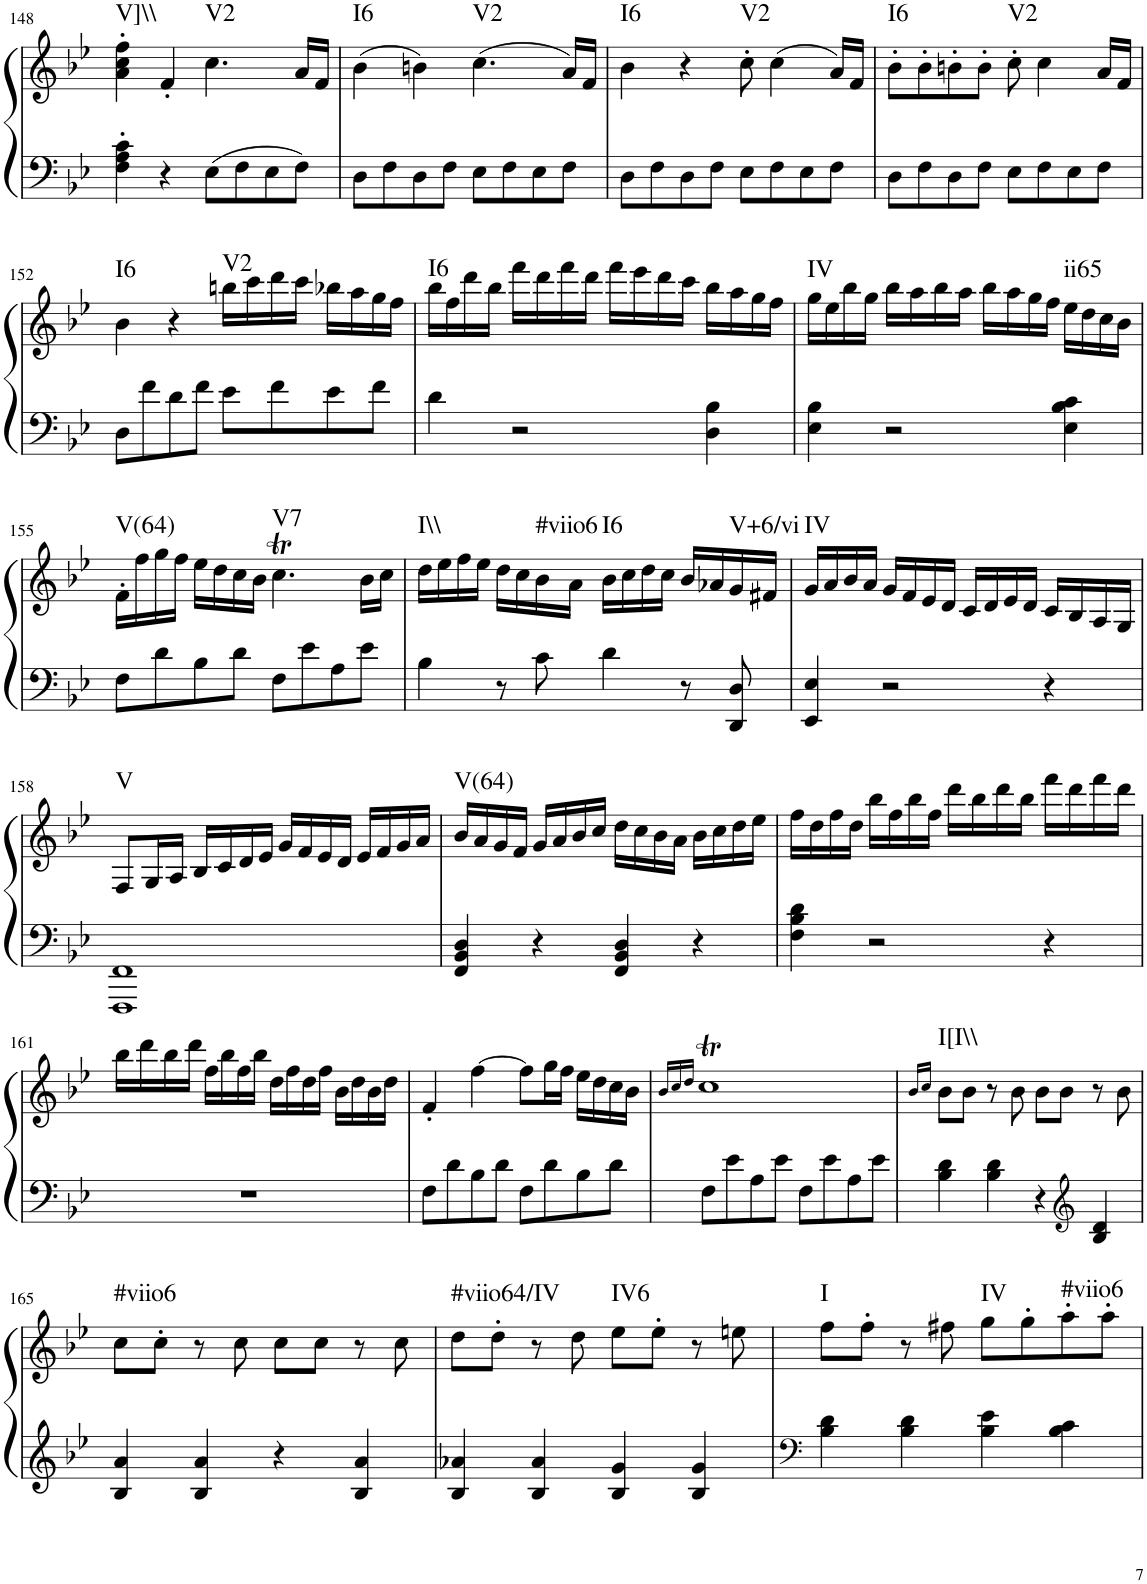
**kern	**kern	**harte
*part1	*part1	*part1
*staff2	*staff1	*
*I"Piano, Piano right	*	*
*I'Pno.	*	*
!!LO:PB:g=z
*clefF4	*clefG2	*
*k[b-e-]	*k[b-e-]	*
*M2/2	*M2/2	*
*met(c|)	*met(c|)	*
=148	=148	=148
!	!	!LO:H:kt=V]\\
4F\' 4A\' 4c\'	4a\' 4cc\' 4ff\'	N
4r	4f'/	.
!	!	!LO:H:kt=V2
8E-\L	4.cc\	N
8F\	.	.
8E-\	.	.
8F\J	16a/LL	.
.	16f/JJ	.
=149	=149	=149
!	!	!LO:H:kt=I6
8D\L	(4b-\	N
8F\	.	.
8D\	4bn\)	.
8F\J	.	.
!	!	!LO:H:kt=V2
8E-\L	(4.cc\	N
8F\	.	.
8E-\	.	.
8F\J	16a/LL)	.
.	16f/JJ	.
=150	=150	=150
!	!	!LO:H:kt=I6
8D\L	4b-\	N
8F\	.	.
8D\	4r	.
8F\J	.	.
!	!	!LO:H:kt=V2
8E-\L	8cc'\	N
8F\	(4cc\	.
8E-\	.	.
8F\J	16a/LL)	.
.	16f/JJ	.
=151	=151	=151
!	!	!LO:H:kt=I6
8D\L	8b-'\L	N
8F\	8b-'\	.
8D\	8bn'\	.
8F\J	8b'\J	.
!	!	!LO:H:kt=V2
8E-\L	8cc'\	N
8F\	4cc\	.
8E-\	.	.
8F\J	16a/LL	.
.	16f/JJ	.
!!LO:LB:g=z
=152	=152	=152
!	!	!LO:H:kt=I6
8D\L	4b-\	N
8f\	.	.
8d\	4r	.
8f\J	.	.
!	!	!LO:H:kt=V2
8e-\L	16bbn\LL	N
.	16ccc\	.
8f\	16ddd\	.
.	16ccc\JJ	.
8e-\	16bb-X\LL	.
.	16aa\	.
8f\J	16gg\	.
.	16ff\JJ	.
=153	=153	=153
!	!	!LO:H:kt=I6
4d\	16bb-\LL	N
.	16ff\	.
.	16ddd\	.
.	16bb-\JJ	.
2r	16fff\LL	.
.	16ddd\	.
.	16fff\	.
.	16ddd\JJ	.
.	16fff\LL	.
.	16eee-\	.
.	16ddd\	.
.	16ccc\JJ	.
4D\ 4B-\	16bb-\LL	.
.	16aa\	.
.	16gg\	.
.	16ff\JJ	.
=154	=154	=154
!	!	!LO:H:kt=IV
4E-\ 4B-\	16gg\LL	N
.	16ee-\	.
.	16bb-\	.
.	16gg\JJ	.
2r	16bb-\LL	.
.	16aa\	.
.	16bb-\	.
.	16aa\JJ	.
.	16bb-\LL	.
.	16aa\	.
.	16gg\	.
.	16ff\JJ	.
!	!	!LO:H:kt=ii65
4E-\ 4B-\ 4c\	16ee-\LL	N
.	16dd\	.
.	16cc\	.
.	16b-\JJ	.
!!LO:LB:g=z
=155	=155	=155
!	!	!LO:H:kt=V(64)
8F\L	16f'\LL	N
.	16ff\	.
8d\	16gg\	.
.	16ff\JJ	.
8B-\	16ee-\LL	.
.	16dd\	.
8d\J	16cc\	.
.	16b-\JJ	.
!	!	!LO:H:kt=V7
8F\L	4.ccT\	N
8e-\	.	.
8A\	.	.
8e-\J	16b-\LL	.
.	16cc\JJ	.
=156	=156	=156
!	!	!LO:H:kt=I\\
4B-\	16dd\LL	N
.	16ee-\	.
.	16ff\	.
.	16ee-\JJ	.
8r	16dd\LL	.
.	16cc\	.
!	!	!LO:H:kt=#viio6
8c\	16b-\	N
.	16a\JJ	.
!	!	!LO:H:kt=I6
4d\	16b-\LL	N
.	16cc\	.
.	16dd\	.
.	16cc\JJ	.
8r	16b-/LL	.
.	16a-X/	.
!	!	!LO:H:kt=V+6/vi
8DD/ 8D/	16g/	N
.	16f#X/JJ	.
=157	=157	=157
!	!	!LO:H:kt=IV
4EE-/ 4E-/	16g/LL	N
.	16a/	.
.	16b-/	.
.	16a/JJ	.
2r	16g/LL	.
.	16f/	.
.	16e-/	.
.	16d/JJ	.
.	16c/LL	.
.	16d/	.
.	16e-/	.
.	16d/JJ	.
4r	16c/LL	.
.	16B-/	.
.	16A/	.
.	16G/JJ	.
!!LO:LB:g=z
=158	=158	=158
!	!	!LO:H:kt=V
1FFF 1FF	8F/L	N
.	16G/L	.
.	16A/JJ	.
.	16B-/LL	.
.	16c/	.
.	16d/	.
.	16e-/JJ	.
.	16g/LL	.
.	16f/	.
.	16e-/	.
.	16d/JJ	.
.	16e-/LL	.
.	16f/	.
.	16g/	.
.	16a/JJ	.
=159	=159	=159
!	!	!LO:H:kt=V(64)
4FF/ 4BB-/ 4D/	16b-/LL	N
.	16a/	.
.	16g/	.
.	16f/JJ	.
4r	16g/LL	.
.	16a/	.
.	16b-/	.
.	16cc/JJ	.
4FF/ 4BB-/ 4D/	16dd\LL	.
.	16cc\	.
.	16b-\	.
.	16a\JJ	.
4r	16b-\LL	.
.	16cc\	.
.	16dd\	.
.	16ee-\JJ	.
=160	=160	=160
4F\ 4B-\ 4d\	16ff\LL	.
.	16dd\	.
.	16ff\	.
.	16dd\JJ	.
2r	16bb-\LL	.
.	16ff\	.
.	16bb-\	.
.	16ff\JJ	.
.	16ddd\LL	.
.	16bb-\	.
.	16ddd\	.
.	16bb-\JJ	.
4r	16fff\LL	.
.	16ddd\	.
.	16fff\	.
.	16ddd\JJ	.
!!LO:LB:g=z
=161	=161	=161
1r	16bb-\LL	.
.	16ddd\	.
.	16bb-\	.
.	16ddd\JJ	.
.	16ff\LL	.
.	16bb-\	.
.	16ff\	.
.	16bb-\JJ	.
.	16dd\LL	.
.	16ff\	.
.	16dd\	.
.	16ff\JJ	.
.	16b-\LL	.
.	16dd\	.
.	16b-\	.
.	16dd\JJ	.
=162	=162	=162
8F\L	4f'/	.
8d\	.	.
8B-\	[4ff\	.
8d\J	.	.
8F\L	8ff\L]	.
8d\	16gg\L	.
.	16ff\JJ	.
8B-\	16ee-\LL	.
.	16dd\	.
8d\J	16cc\	.
.	16b-\JJ	.
=163	=163	=163
.	16qb-/LL	.
.	16qcc/	.
.	16qdd/JJ	.
8F\L	1ccT	.
8e-\	.	.
8A\	.	.
8e-\J	.	.
8F\L	.	.
8e-\	.	.
8A\	.	.
8e-\J	.	.
=164	=164	=164
.	16qb-/LL	.
.	16qcc/JJ	.
!	!	!LO:H:kt=I[I\\
4B-\ 4d\	8b-\L	N
.	8b-\J	.
4B-\ 4d\	8r	.
.	8b-\	.
4r	8b-\L	.
.	8b-\J	.
*clefG2	*	*
4B-/ 4d/	8r	.
.	8b-\	.
!!LO:LB:g=z
=165	=165	=165
!	!	!LO:H:kt=#viio6
4B-/ 4a/	8cc\L	N
.	8cc'\J	.
4B-/ 4a/	8r	.
.	8cc\	.
4r	8cc\L	.
.	8cc\J	.
4B-/ 4a/	8r	.
.	8cc\	.
=166	=166	=166
!	!	!LO:H:kt=#viio64/IV
4B-/ 4a-X/	8dd\L	N
.	8dd'\J	.
4B-/ 4a-/	8r	.
.	8dd\	.
!	!	!LO:H:kt=IV6
4B-/ 4g/	8ee-\L	N
.	8ee-'\J	.
4B-/ 4g/	8r	.
.	8een\	.
=167	=167	=167
*clefF4	*	*
!	!	!LO:H:kt=I
4B-\ 4d\	8ff\L	N
.	8ff'\J	.
4B-\ 4d\	8r	.
.	8ff#X\	.
!	!	!LO:H:kt=IV
4B-\ 4e-\	8gg\L	N
.	8gg'\	.
!	!	!LO:H:kt=#viio6
4B-\ 4c\	8aa'\	N
.	8aa'\J	.
=	=	=
*-	*-	*-
